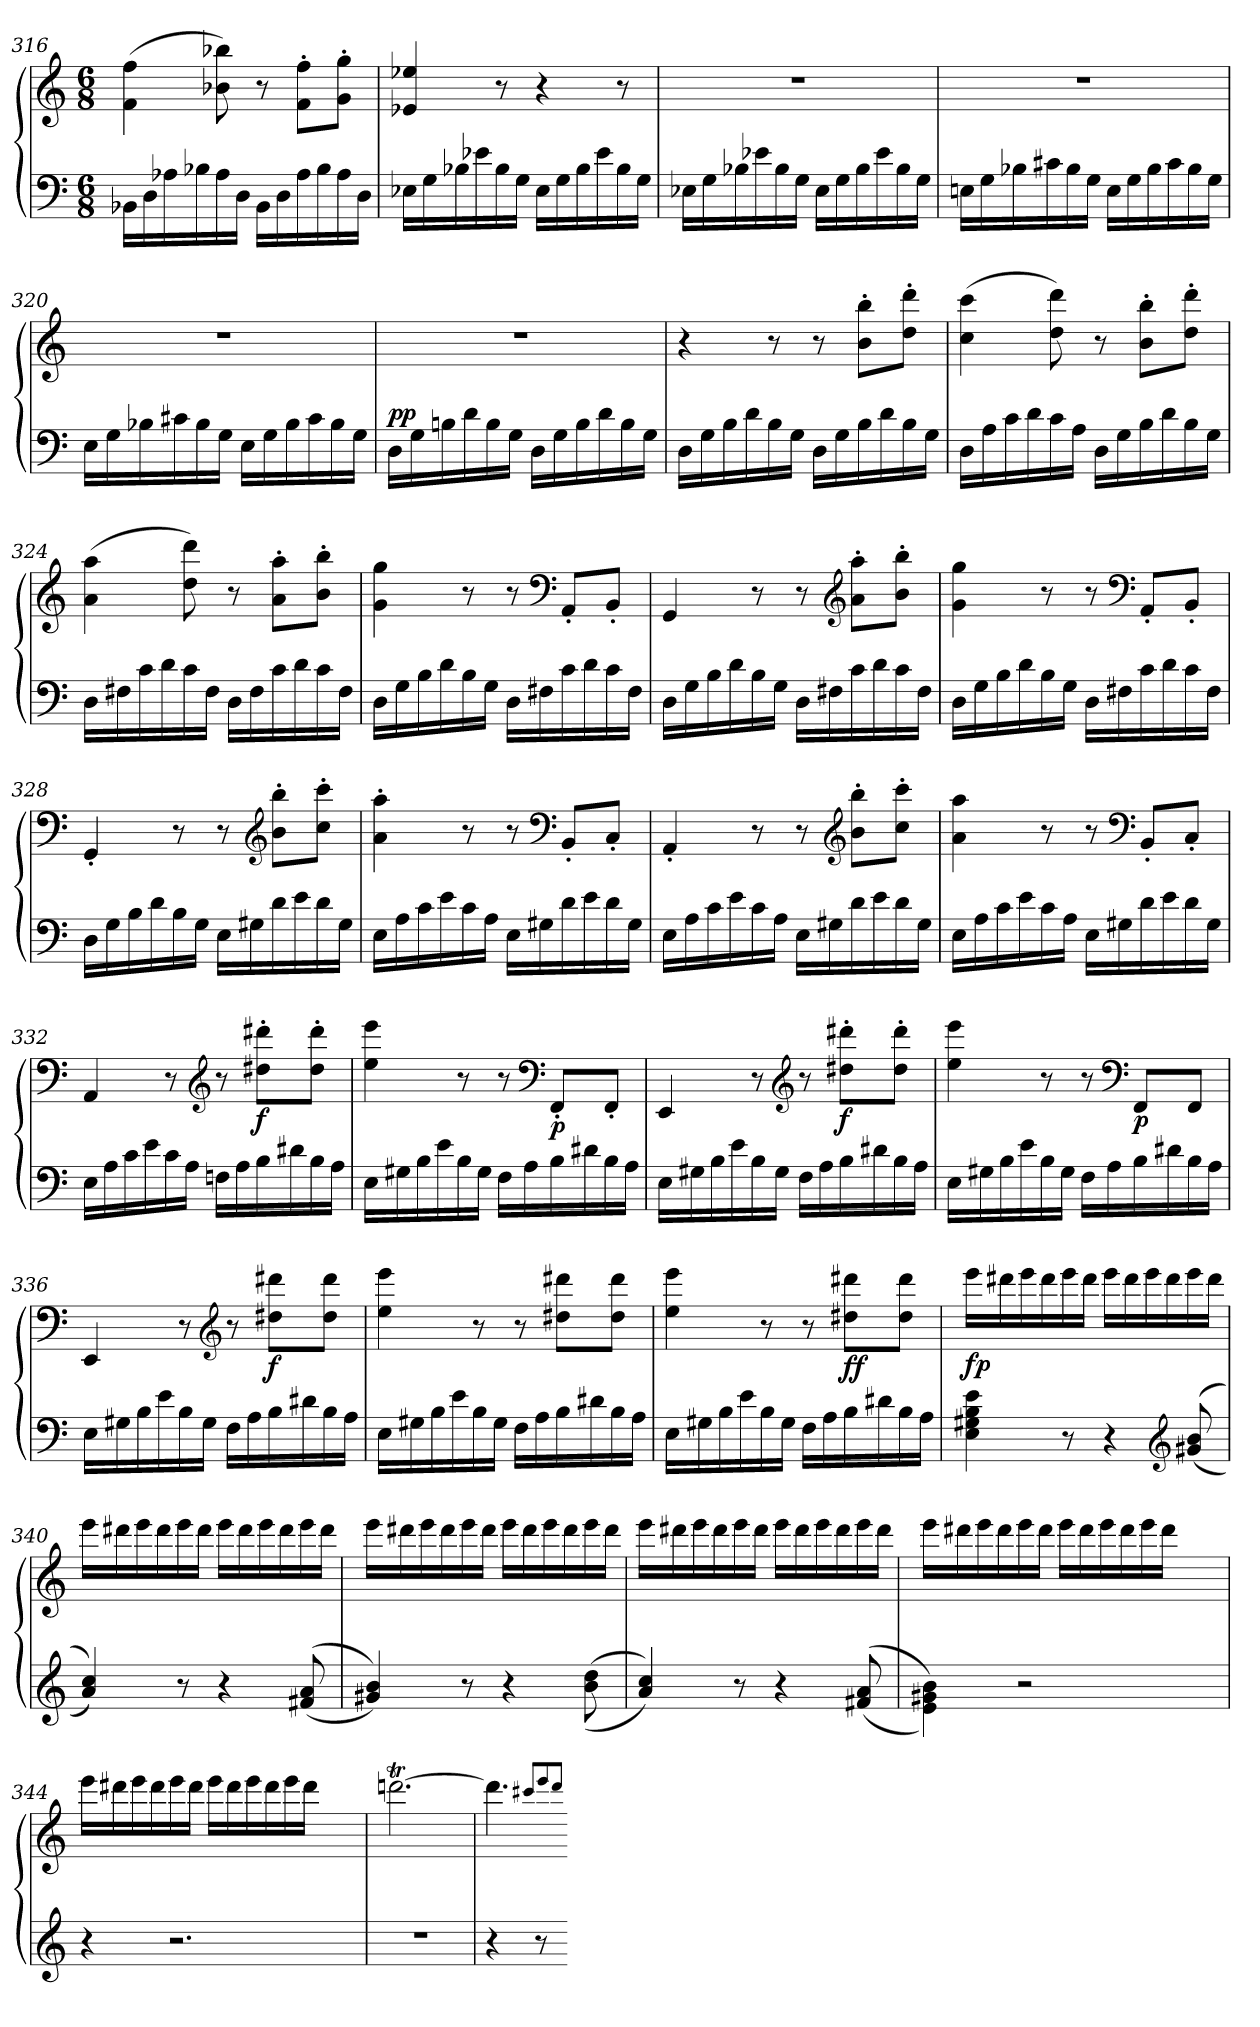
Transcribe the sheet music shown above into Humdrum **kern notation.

**kern	**kern	**dynam
*part1	*part1	*part1
*staff2	*staff1	*staff1/2
*clefF4	*clefG2	*
*k[]	*k[]	*
*M6/8	*M6/8	*
=316	=316	=316
16BB-X\LL	(>4f\ 4ff\	.
16D\	.	.
16A-X\	.	.
16B-X\	.	.
16A-\	8b-X\ 8bb-X\)	.
16D\JJ	.	.
16BB-\LL	8r	.
16D\	.	.
16A-\	8f'\ 8ff'\L	.
16B-\	.	.
16A-\	8g'\ 8gg'\J	.
16D\JJ	.	.
=317	=317	=317
16E-X\LL	4e-X/ 4ee-X/	.
16G\	.	.
16B-X\	.	.
16e-X\	.	.
16B-\	8r	.
16G\JJ	.	.
16E-\LL	4r	.
16G\	.	.
16B-\	.	.
16e-\	.	.
16B-\	8r	.
16G\JJ	.	.
=318	=318	=318
16E-X\LL	2.r	.
16G\	.	.
16B-X\	.	.
16e-X\	.	.
16B-\	.	.
16G\JJ	.	.
16E-\LL	.	.
16G\	.	.
16B-\	.	.
16e-\	.	.
16B-\	.	.
16G\JJ	.	.
!!LO:PB:g=z
=319	=319	=319
16En\LL	2.r	.
16G\	.	.
16B-X\	.	.
16c#X\	.	.
16B-\	.	.
16G\JJ	.	.
16E\LL	.	.
16G\	.	.
16B-\	.	.
16c#\	.	.
16B-\	.	.
16G\JJ	.	.
=320	=320	=320
16E\LL	2.r	.
16G\	.	.
16B-X\	.	.
16c#X\	.	.
16B-\	.	.
16G\JJ	.	.
16E\LL	.	.
16G\	.	.
16B-\	.	.
16c#\	.	.
16B-\	.	.
16G\JJ	.	.
=321	=321	=321
!	!	!LO:DY:a=2
16D\LL	2.r	pp
16G\	.	.
16Bn\	.	.
16d\	.	.
16B\	.	.
16G\JJ	.	.
16D\LL	.	.
16G\	.	.
16B\	.	.
16d\	.	.
16B\	.	.
16G\JJ	.	.
=322	=322	=322
16D\LL	4r	.
16G\	.	.
16B\	.	.
16d\	.	.
16B\	8r	.
16G\JJ	.	.
16D\LL	8r	.
16G\	.	.
16B\	8b'\ 8bb'\L	.
16d\	.	.
16B\	8dd'\ 8ddd'\J	.
16G\JJ	.	.
=323	=323	=323
16D\LL	(>4cc\ 4ccc\	.
16A\	.	.
16c\	.	.
16d\	.	.
16c\	8dd\ 8ddd\)	.
16A\JJ	.	.
16D\LL	8r	.
16G\	.	.
16B\	8b'\ 8bb'\L	.
16d\	.	.
16B\	8dd'\ 8ddd'\J	.
16G\JJ	.	.
!!LO:LB:g=z
=324	=324	=324
16D\LL	(>4a\ 4aa\	.
16F#X\	.	.
16c\	.	.
16d\	.	.
16c\	8dd\ 8ddd\)	.
16F#\JJ	.	.
16D\LL	8r	.
16F#\	.	.
16c\	8a'\ 8aa'\L	.
16d\	.	.
16c\	8b'\ 8bb'\J	.
16F#\JJ	.	.
=325	=325	=325
16D\LL	4g\ 4gg\	.
16G\	.	.
16B\	.	.
16d\	.	.
16B\	8r	.
16G\JJ	.	.
16D\LL	8r	.
16F#X\	.	.
*	*clefF4	*
16c\	8AA'/L	.
16d\	.	.
16c\	8BB'/J	.
16F#\JJ	.	.
=326	=326	=326
16D\LL	4GG/	.
16G\	.	.
16B\	.	.
16d\	.	.
16B\	8r	.
16G\JJ	.	.
16D\LL	8r	.
16F#X\	.	.
*	*clefG2	*
16c\	8a'\ 8aa'\L	.
16d\	.	.
16c\	8b'\ 8bb'\J	.
16F#\JJ	.	.
=327	=327	=327
16D\LL	4g\ 4gg\	.
16G\	.	.
16B\	.	.
16d\	.	.
16B\	8r	.
16G\JJ	.	.
16D\LL	8r	.
16F#X\	.	.
*	*clefF4	*
16c\	8AA'/L	.
16d\	.	.
16c\	8BB'/J	.
16F#\JJ	.	.
!!LO:LB:g=z
=328	=328	=328
16D\LL	4GG'/	.
16G\	.	.
16B\	.	.
16d\	.	.
16B\	8r	.
16G\JJ	.	.
16E\LL	8r	.
16G#X\	.	.
*	*clefG2	*
16d\	8b'\ 8bb'\L	.
16e\	.	.
!	!	!LO:DY:b
16d\	8cc'\ 8ccc'\J	cresc.
16G#\JJ	.	.
=329	=329	=329
16E\LL	4a'\ 4aa'\	.
16A\	.	.
16c\	.	.
16e\	.	.
16c\	8r	.
16A\JJ	.	.
16E\LL	8r	.
16G#X\	.	.
*	*clefF4	*
16d\	8BB'/L	.
16e\	.	.
16d\	8C'/J	.
16G#\JJ	.	.
=330	=330	=330
16E\LL	4AA'/	.
16A\	.	.
16c\	.	.
16e\	.	.
16c\	8r	.
16A\JJ	.	.
16E\LL	8r	.
16G#X\	.	.
*	*clefG2	*
16d\	8b'\ 8bb'\L	.
16e\	.	.
16d\	8cc'\ 8ccc'\J	.
16G#\JJ	.	.
=331	=331	=331
16E\LL	4a\ 4aa\	.
16A\	.	.
16c\	.	.
16e\	.	.
16c\	8r	.
16A\JJ	.	.
16E\LL	8r	.
16G#X\	.	.
*	*clefF4	*
16d\	8BB'/L	.
16e\	.	.
16d\	8C'/J	.
16G#\JJ	.	.
!!LO:LB:g=z
=332	=332	=332
16E\LL	4AA/	.
16A\	.	.
16c\	.	.
16e\	.	.
16c\	8r	.
16A\JJ	.	.
*	*clefG2	*
16Fn\LL	8r	.
16A\	.	.
!	!	!LO:DY:b
16B\	8dd#X'\ 8ddd#X'\L	f
16d#X\	.	.
16B\	8dd#'\ 8ddd#'\J	.
16A\JJ	.	.
=333	=333	=333
16E\LL	4ee\ 4eee\	.
16G#X\	.	.
16B\	.	.
16e\	.	.
16B\	8r	.
16G#\JJ	.	.
16F\LL	8r	.
16A\	.	.
*	*clefF4	*
!	!	!LO:DY:b
16B\	8FF'/L	p
16d#X\	.	.
16B\	8FF'/J	.
16A\JJ	.	.
=334	=334	=334
16E\LL	4EE/	.
16G#X\	.	.
16B\	.	.
16e\	.	.
16B\	8r	.
16G#\JJ	.	.
*	*clefG2	*
16F\LL	8r	.
16A\	.	.
!	!	!LO:DY:b
16B\	8dd#X'\ 8ddd#X'\L	f
16d#X\	.	.
16B\	8dd#'\ 8ddd#'\J	.
16A\JJ	.	.
=335	=335	=335
*	*^	*
16E\LL	4ryy	4ee\ 4eee\	.
16G#X\	.	.	.
16B\	.	.	.
16e\	.	.	.
16B\	8r	2ryy	.
16G#\JJ	.	.	.
16F\LL	8r	.	.
16A\	.	.	.
*	*clefF4	*	*
!	!	!	!LO:DY:b
16B\	8FF/L	.	p
16d#X\	.	.	.
16B\	8FF/J	.	.
16A\JJ	.	.	.
*	*v	*v	*
=336	=336	=336
16E\LL	4EE/	.
16G#X\	.	.
16B\	.	.
16e\	.	.
16B\	8r	.
16G#\JJ	.	.
*	*clefG2	*
16F\LL	8r	.
16A\	.	.
!	!	!LO:DY:b
16B\	8dd#X\ 8ddd#X\L	f
16d#X\	.	.
16B\	8dd#\ 8ddd#\J	.
16A\JJ	.	.
!!LO:LB:g=z
=337	=337	=337
16E\LL	4ee\ 4eee\	.
16G#X\	.	.
16B\	.	.
16e\	.	.
16B\	8r	.
16G#\JJ	.	.
16F\LL	8r	.
16A\	.	.
16B\	8dd#X\ 8ddd#X\L	.
16d#X\	.	.
16B\	8dd#\ 8ddd#\J	.
16A\JJ	.	.
=338	=338	=338
16E\LL	4ee\ 4eee\	.
16G#X\	.	.
16B\	.	.
16e\	.	.
16B\	8r	.
16G#\JJ	.	.
16F\LL	8r	.
16A\	.	.
!	!	!LO:DY:b
16B\	8dd#X\ 8ddd#X\L	ff
16d#X\	.	.
16B\	8dd#\ 8ddd#\J	.
16A\JJ	.	.
=339	=339	=339
!	!	!LO:DY:b
4E\ 4G#X\ 4B\ 4e\	16eee\LL	fp
.	16ddd#X\	.
.	16eee\	.
.	16ddd#\	.
8r	16eee\	.
.	16ddd#\JJ	.
4r	16eee\LL	.
.	16ddd#\	.
.	16eee\	.
.	16ddd#\	.
*clefG2	*	*
(<(>8g#X/ 8b/	16eee\	.
.	16ddd#\JJ	.
=340	=340	=340
4a/ 4cc/))	16eee\LL	.
.	16ddd#X\	.
.	16eee\	.
.	16ddd#\	.
8r	16eee\	.
.	16ddd#\JJ	.
4r	16eee\LL	.
.	16ddd#\	.
.	16eee\	.
.	16ddd#\	.
(<(>8f#X/ 8a/	16eee\	.
.	16ddd#\JJ	.
!!LO:LB:g=z
=341	=341	=341
4g#X/ 4b/))	16eee\LL	.
.	16ddd#X\	.
.	16eee\	.
.	16ddd#\	.
8r	16eee\	.
.	16ddd#\JJ	.
4r	16eee\LL	.
.	16ddd#\	.
.	16eee\	.
.	16ddd#\	.
(<(>8b\ 8dd\	16eee\	.
.	16ddd#\JJ	.
=342	=342	=342
4a/ 4cc/))	16eee\LL	.
.	16ddd#X\	.
.	16eee\	.
.	16ddd#\	.
8r	16eee\	.
.	16ddd#\JJ	.
4r	16eee\LL	.
.	16ddd#\	.
.	16eee\	.
.	16ddd#\	.
(<(>8f#X/ 8a/	16eee\	.
.	16ddd#\JJ	.
=343	=343	=343
4e\ 4g#X\ 4b\))	16eee\LL	.
.	16ddd#X\	.
.	16eee\	.
.	16ddd#\	.
2r	16eee\	.
.	16ddd#\JJ	.
.	16eee\LL	.
.	16ddd#\	.
.	16eee\	.
.	16ddd#\	.
.	16eee\	.
.	16ddd#\JJ	.
4ryy	4ryy	.
=344	=344	=344
4r	16eee\LL	.
.	16ddd#X\	.
.	16eee\	.
.	16ddd#\	.
2.r	16eee\	.
.	16ddd#\JJ	.
.	16eee\LL	.
.	16ddd#\	.
.	16eee\	.
.	16ddd#\	.
.	16eee\	.
.	16ddd#\JJ	.
.	4ryy	.
!!LO:PB:g=z
=345	=345	=345
2.r	[2.dddnT\	.
=346	=346	=346
!	!	!LO:DY:a
4r	4.ddd\]	adagio.
8r	.	.
.	8qccc#X/L	.
.	8qeee/	.
.	8qddd/J	.
=-	=-	=-
*-	*-	*-
